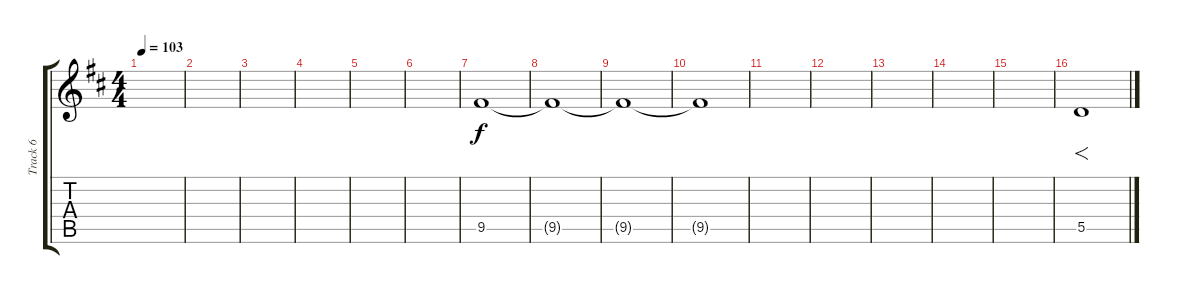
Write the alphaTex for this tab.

\track ("Track 6" "Track 6") {instrument overdrivenguitar}
\staff {score tabs}
\tuning (E4 B3 G3 D3 A2 D2) {hide}
\ts (4 4)
\tempo 103
\clef g2
\ks d
|
|
|
|
|
|
9.5.1 |
9.5{t}.1 |
9.5{t}.1 |
9.5{t}.1 |
|
|
|
|
|
5.5.1{f}
